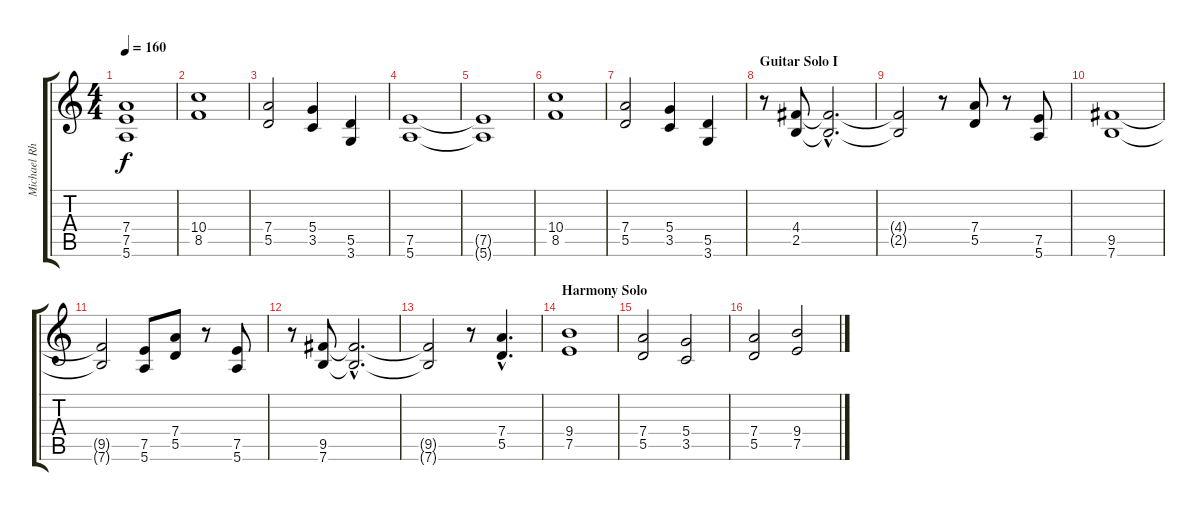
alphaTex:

\track ("Michael Rhythm" "Michael Rh") {instrument overdrivenguitar}
\staff {score tabs}
\tuning (E4 B3 G3 D3 A2 E2) {hide}
\ts (4 4)
\tempo 160
\clef g2
\ks c
(7.4{t} 7.5{t} 5.6{t}).1{dy f} |
(10.4 8.5).1 |
(7.4 5.5).2 (5.4 3.5).4 (5.5 3.6).4 |
(7.5 5.6).1 |
(7.5{t} 5.6{t}).1 |
(10.4 8.5).1 |
(7.4 5.5).2 (5.4 3.5).4 (5.5 3.6).4 |
\section ("" "Guitar Solo I")
r.8 (4.4 2.5).8 (4.4{hac t} 2.5{hac t}).2{d} |
(4.4{t} 2.5{t}).2 r.8 (7.4 5.5).8 r.8 (7.5 5.6).8 |
(9.5 7.6).1 |
(9.5{t} 7.6{t}).2 (7.5 5.6).8 (7.4 5.5).8 r.8 (7.5 5.6).8 |
r.8 (9.5 7.6).8 (9.5{hac t} 7.6{hac t}).2{d} |
(9.5{t} 7.6{t}).2 r.8 (7.4{hac} 5.5{hac}).4{d} |
\section ("" "Harmony Solo")
(9.4 7.5).1 |
(7.4 5.5).2 (5.4 3.5).2 |
(7.4 5.5).2 (9.4 7.5).2
